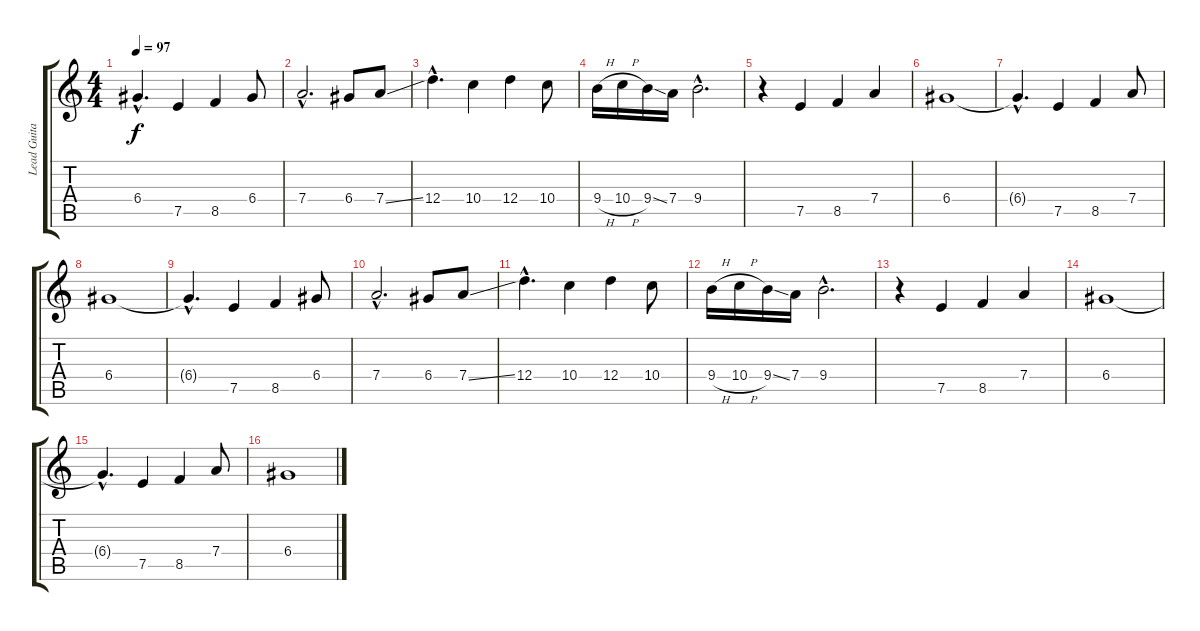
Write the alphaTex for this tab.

\track ("Lead Guitar" "Lead Guita") {instrument distortionguitar}
\staff {score tabs}
\tuning (E4 B3 G3 D3 A2 E2) {hide}
\ts (4 4)
\tempo 97
\clef g2
\ks c
6.4{hac t}.4{d dy f} 7.5.4 8.5.4 6.4.8 |
7.4{hac}.2{d} 6.4.8 7.4{ss}.8 |
12.4{hac}.4{d} 10.4.4 12.4.4 10.4.8 |
9.4{h}.16 10.4{h}.16 9.4{ss}.16 7.4.16 9.4{hac}.2{d} |
r.4 7.5.4 8.5.4 7.4.4 |
6.4.1 |
6.4{hac t}.4{d} 7.5.4 8.5.4 7.4.8 |
6.4.1 |
6.4{hac t}.4{d} 7.5.4 8.5.4 6.4.8 |
7.4{hac}.2{d} 6.4.8 7.4{ss}.8 |
12.4{hac}.4{d} 10.4.4 12.4.4 10.4.8 |
9.4{h}.16 10.4{h}.16 9.4{ss}.16 7.4.16 9.4{hac}.2{d} |
r.4 7.5.4 8.5.4 7.4.4 |
6.4.1 |
6.4{hac t}.4{d} 7.5.4 8.5.4 7.4.8 |
6.4.1
